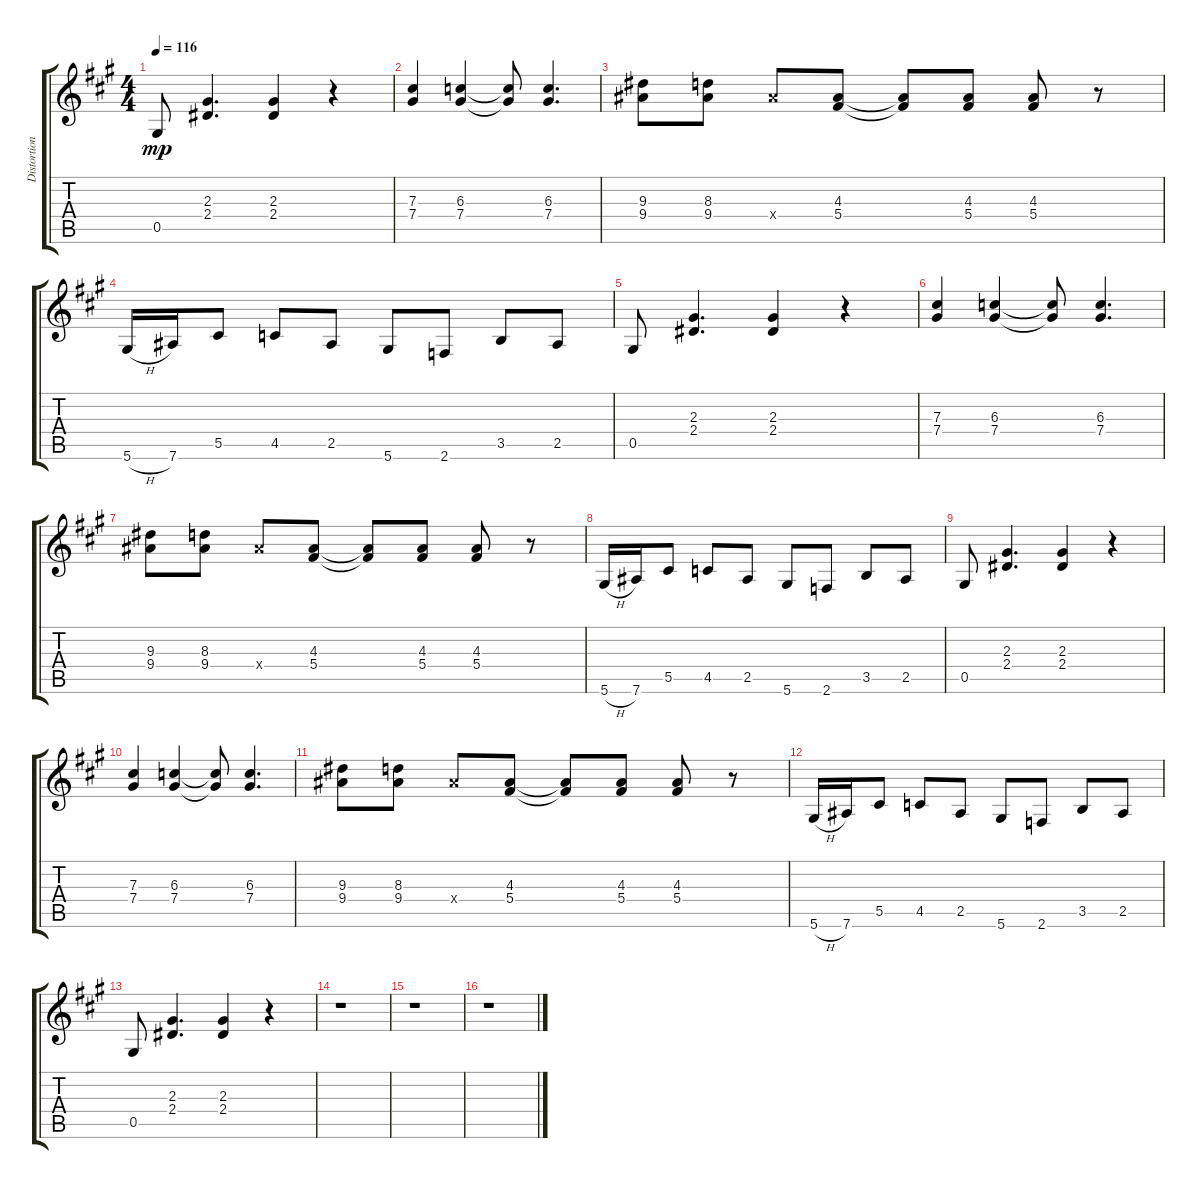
\track ("Distortion" "Distortion") {instrument distortionguitar}
\staff {score tabs}
\tuning (Eb4 Bb3 Gb3 Db3 Ab2 Eb2) {hide}
\ts (4 4)
\tempo 116
\clef g2
\ks a
0.5.8{dy mp} (2.3 2.4).4{d} (2.3 2.4).4 r.4 |
(7.3 7.4).4 (6.3 7.4).4 (6.3{t} 7.4{t}).8 (6.3 7.4).4{d} |
(9.3 9.4).8 (8.3 9.4).8 9.4{x}.8 (4.3 5.4).8 (4.3{t} 5.4{t}).8 (4.3 5.4).8 (4.3 5.4).8 r.8 |
5.6{h}.16 7.6.16 5.5.8 4.5.8 2.5.8 5.6.8 2.6.8 3.5.8 2.5.8 |
0.5.8 (2.3 2.4).4{d} (2.3 2.4).4 r.4 |
(7.3 7.4).4 (6.3 7.4).4 (6.3{t} 7.4{t}).8 (6.3 7.4).4{d} |
(9.3 9.4).8 (8.3 9.4).8 9.4{x}.8 (4.3 5.4).8 (4.3{t} 5.4{t}).8 (4.3 5.4).8 (4.3 5.4).8 r.8 |
5.6{h}.16 7.6.16 5.5.8 4.5.8 2.5.8 5.6.8 2.6.8 3.5.8 2.5.8 |
0.5.8 (2.3 2.4).4{d} (2.3 2.4).4 r.4 |
(7.3 7.4).4 (6.3 7.4).4 (6.3{t} 7.4{t}).8 (6.3 7.4).4{d} |
(9.3 9.4).8 (8.3 9.4).8 9.4{x}.8 (4.3 5.4).8 (4.3{t} 5.4{t}).8 (4.3 5.4).8 (4.3 5.4).8 r.8 |
5.6{h}.16 7.6.16 5.5.8 4.5.8 2.5.8 5.6.8 2.6.8 3.5.8 2.5.8 |
0.5.8 (2.3 2.4).4{d} (2.3 2.4).4 r.4 |
r.1 |
r.1 |
r.1
